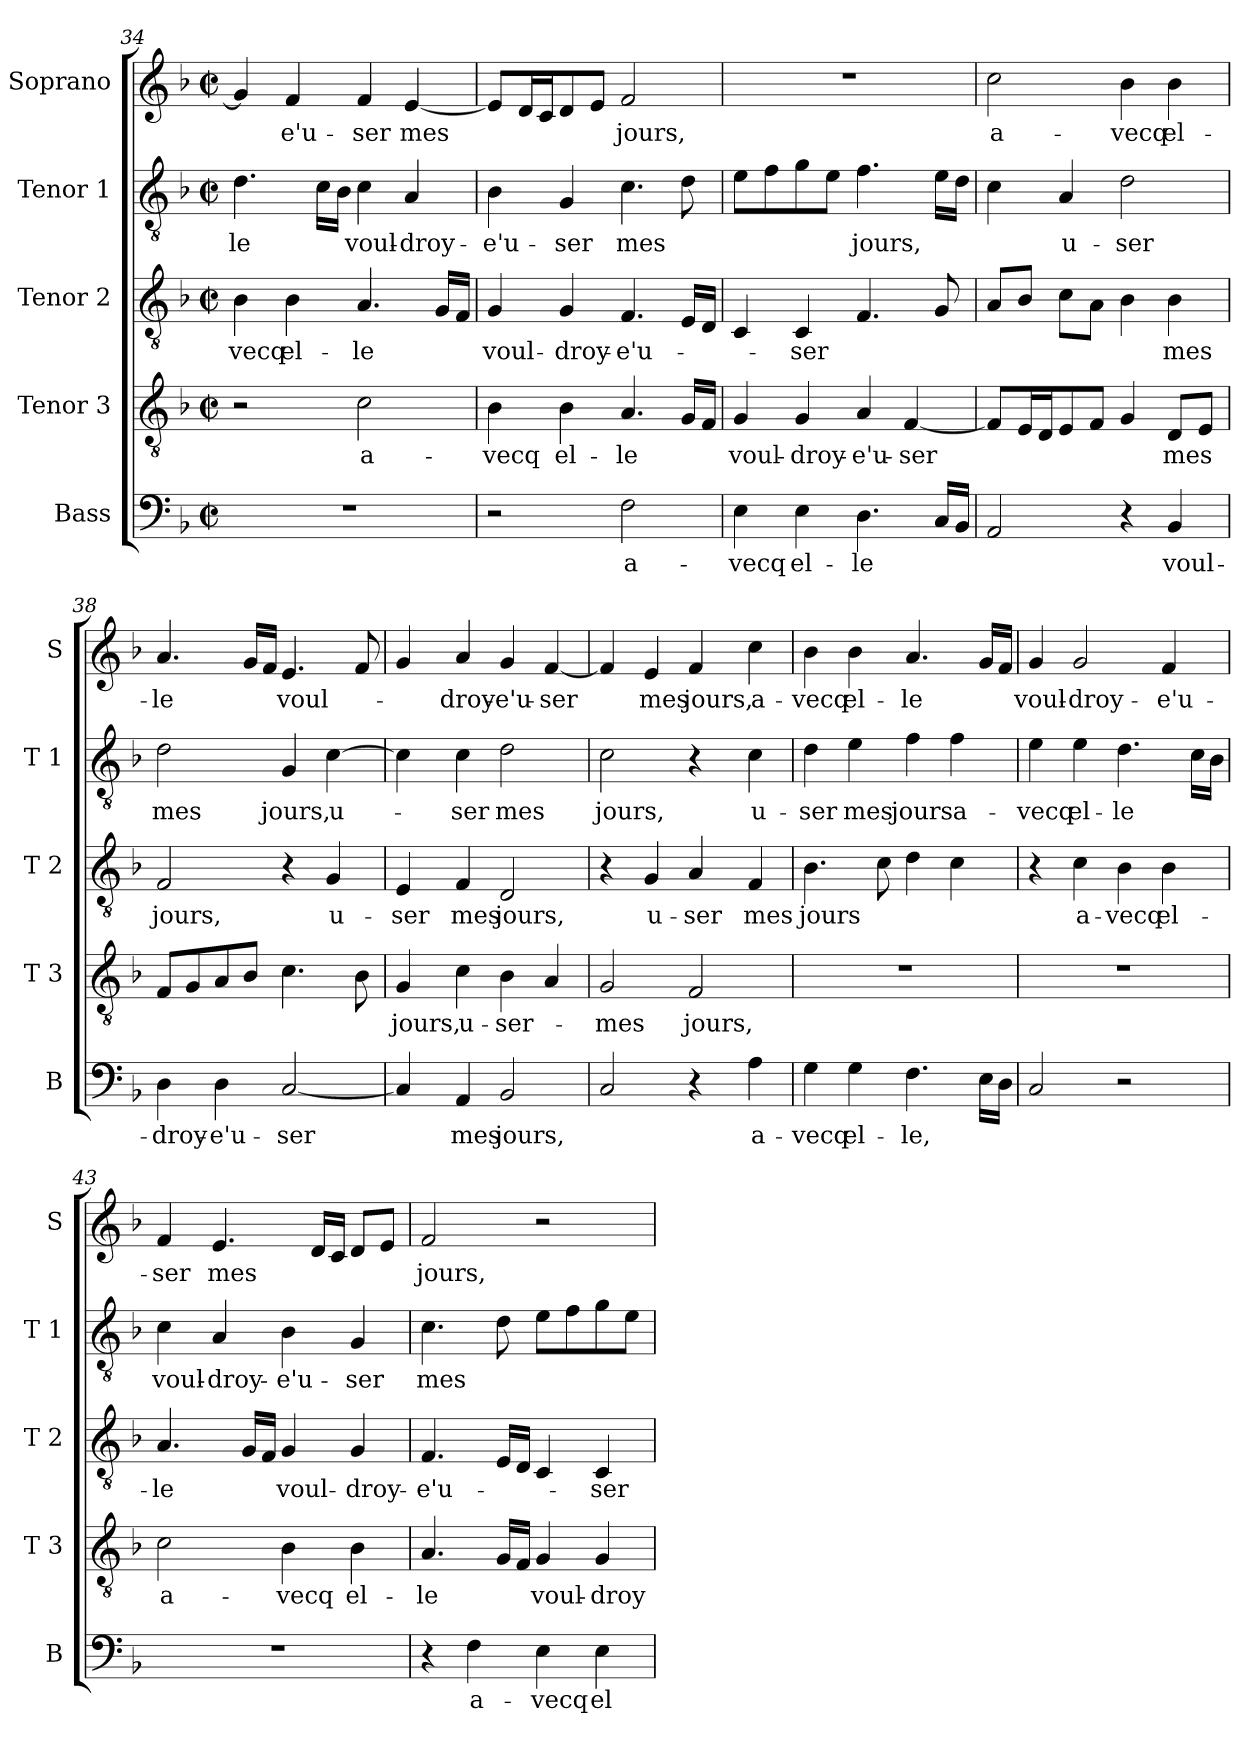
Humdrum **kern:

**kern	**text	**kern	**text	**kern	**text	**kern	**text	**kern	**text
*part5	*part5	*part4	*part4	*part3	*part3	*part2	*part2	*part1	*part1
*staff5	*staff5	*staff4	*staff4	*staff3	*staff3	*staff2	*staff2	*staff1	*staff1
*I"Bass	*	*I"Tenor 3	*	*I"Tenor 2	*	*I"Tenor 1	*	*I"Soprano	*
*I'B	*	*I'T 3	*	*I'T 2	*	*I'T 1	*	*I'S	*
*clefF4	*	*clefGv2	*	*clefGv2	*	*clefGv2	*	*clefG2	*
*k[b-]	*	*k[b-]	*	*k[b-]	*	*k[b-]	*	*k[b-]	*
*F:	*	*F:	*	*F:	*	*F:	*	*F:	*
*M2/2	*	*M2/2	*	*M2/2	*	*M2/2	*	*M2/2	*
*met(c|)	*	*met(c|)	*	*met(c|)	*	*met(c|)	*	*met(c|)	*
=34	=34	=34	=34	=34	=34	=34	=34	=34	=34
1r	.	2r	.	4B-\	-vecq	4.d\	-le	4g/]	.
.	.	.	.	4B-\	el-	.	.	4f/	-e'u-
.	.	.	.	.	.	16c\LL	.	.	.
.	.	.	.	.	.	16B-\JJ	.	.	.
.	.	2c\	a-	4.A/	-le	4c\	voul-	4f/	-ser
.	.	.	.	.	.	4A/	-droy-	[4e/	mes
.	.	.	.	16G/LL	.	.	.	.	.
.	.	.	.	16F/JJ	.	.	.	.	.
=35	=35	=35	=35	=35	=35	=35	=35	=35	=35
2r	.	4B-\	-vecq	4G/	voul-	4B-\	-e'u-	8e/L]	.
.	.	.	.	.	.	.	.	16d/L	.
.	.	.	.	.	.	.	.	16c/J	.
.	.	4B-\	el-	4G/	-droy-	4G/	-ser	8d/	.
.	.	.	.	.	.	.	.	8e/J	.
2F\	a-	4.A/	-le	4.F/	-e'u-	4.c\	mes	2f/	jours,
.	.	16G/LL	.	16E/LL	.	8d\	.	.	.
.	.	16F/JJ	.	16D/JJ	.	.	.	.	.
!!LO:LB:g=z
=36	=36	=36	=36	=36	=36	=36	=36	=36	=36
4E\	-vecq	4G/	voul-	4C/	.	8e\L	.	1r	.
.	.	.	.	.	.	8f\	.	.	.
4E\	el-	4G/	-droy-	4C/	-ser	8g\	.	.	.
.	.	.	.	.	.	8e\J	.	.	.
4.D\	-le	4A/	-e'u-	4.F/	.	4.f\	jours,	.	.
.	.	[4F/	-ser	.	.	.	.	.	.
16C/LL	.	.	.	8G/	.	16e\LL	.	.	.
16BB-/JJ	.	.	.	.	.	16d\JJ	.	.	.
=37	=37	=37	=37	=37	=37	=37	=37	=37	=37
2AA/	.	8F/L]	.	8A/L	.	4c\	.	2cc\	a-
.	.	16E/L	.	8B-/J	.	.	.	.	.
.	.	16D/J	.	.	.	.	.	.	.
.	.	8E/	.	8c\L	.	4A/	u-	.	.
.	.	8F/J	.	8A\J	.	.	.	.	.
4r	.	4G/	.	4B-\	.	2d\	-ser	4b-\	-vecq
4BB-/	voul-	8D/L	mes	4B-\	mes	.	.	4b-\	el-
.	.	8E/J	.	.	.	.	.	.	.
=38	=38	=38	=38	=38	=38	=38	=38	=38	=38
4D\	-droy-	8F/L	.	2F/	jours,	2d\	mes	4.a/	-le
.	.	8G/	.	.	.	.	.	.	.
4D\	-e'u-	8A/	.	.	.	.	.	.	.
.	.	8B-/J	.	.	.	.	.	16g/LL	.
.	.	.	.	.	.	.	.	16f/JJ	.
[2C/	-ser	4.c\	.	4r	.	4G/	jours,	4.e/	voul-
.	.	.	.	4G/	u-	[4c\	u-	.	.
.	.	8B-\	.	.	.	.	.	8f/	.
=39	=39	=39	=39	=39	=39	=39	=39	=39	=39
4C/]	.	4G/	jours,	4E/	-ser	4c\]	.	4g/	.
4AA/	mes	4c\	u-	4F/	mes	4c\	-ser	4a/	-droy-
2BB-/	jours,	4B-\	-ser-	2D/	jours,	2d\	mes	4g/	-e'u-
.	.	4A/	.	.	.	.	.	[4f/	-ser
=40	=40	=40	=40	=40	=40	=40	=40	=40	=40
2C/	.	2G/	-mes	4r	.	2c\	jours,	4f/]	.
.	.	.	.	4G/	u-	.	.	4e/	mes
4r	.	2F/	jours,	4A/	-ser	4r	.	4f/	jours,
4A\	a-	.	.	4F/	mes	4c\	u-	4cc\	a-
=41	=41	=41	=41	=41	=41	=41	=41	=41	=41
4G\	-vecq	1r	.	4.B-\	jours	4d\	-ser	4b-\	-vecq
4G\	el-	.	.	.	.	4e\	mes	4b-\	el-
.	.	.	.	8c\	.	.	.	.	.
4.F\	-le,	.	.	4d\	.	4f\	jours	4.a/	-le
.	.	.	.	4c\	.	4f\	a-	.	.
16E\LL	.	.	.	.	.	.	.	16g/LL	.
16D\JJ	.	.	.	.	.	.	.	16f/JJ	.
!!LO:LB:g=z
=42	=42	=42	=42	=42	=42	=42	=42	=42	=42
2C/	.	1r	.	4r	.	4e\	-vecq	4g/	voul-
.	.	.	.	4c\	a-	4e\	el-	2g/	-droy-
2r	.	.	.	4B-\	-vecq	4.d\	-le	.	.
.	.	.	.	4B-\	el-	.	.	4f/	-e'u-
.	.	.	.	.	.	16c\LL	.	.	.
.	.	.	.	.	.	16B-\JJ	.	.	.
=43	=43	=43	=43	=43	=43	=43	=43	=43	=43
1r	.	2c\	a-	4.A/	-le	4c\	voul-	4f/	-ser
.	.	.	.	.	.	4A/	-droy-	4.e/	mes
.	.	.	.	16G/LL	.	.	.	.	.
.	.	.	.	16F/JJ	.	.	.	.	.
.	.	4B-\	-vecq	4G/	voul-	4B-\	-e'u-	.	.
.	.	.	.	.	.	.	.	16d/LL	.
.	.	.	.	.	.	.	.	16c/JJ	.
.	.	4B-\	el-	4G/	-droy-	4G/	-ser	8d/L	.
.	.	.	.	.	.	.	.	8e/J	.
=44	=44	=44	=44	=44	=44	=44	=44	=44	=44
4r	.	4.A/	-le	4.F/	-e'u-	4.c\	mes	2f/	jours,
4F\	a-	.	.	.	.	.	.	.	.
.	.	16G/LL	.	16E/LL	.	8d\	.	.	.
.	.	16F/JJ	.	16D/JJ	.	.	.	.	.
4E\	-vecq	4G/	voul-	4C/	.	8e\L	.	2r	.
.	.	.	.	.	.	8f\	.	.	.
4E\	el-	4G/	-droy-	4C/	-ser	8g\	.	.	.
.	.	.	.	.	.	8e\J	.	.	.
=	=	=	=	=	=	=	=	=	=
*-	*-	*-	*-	*-	*-	*-	*-	*-	*-
